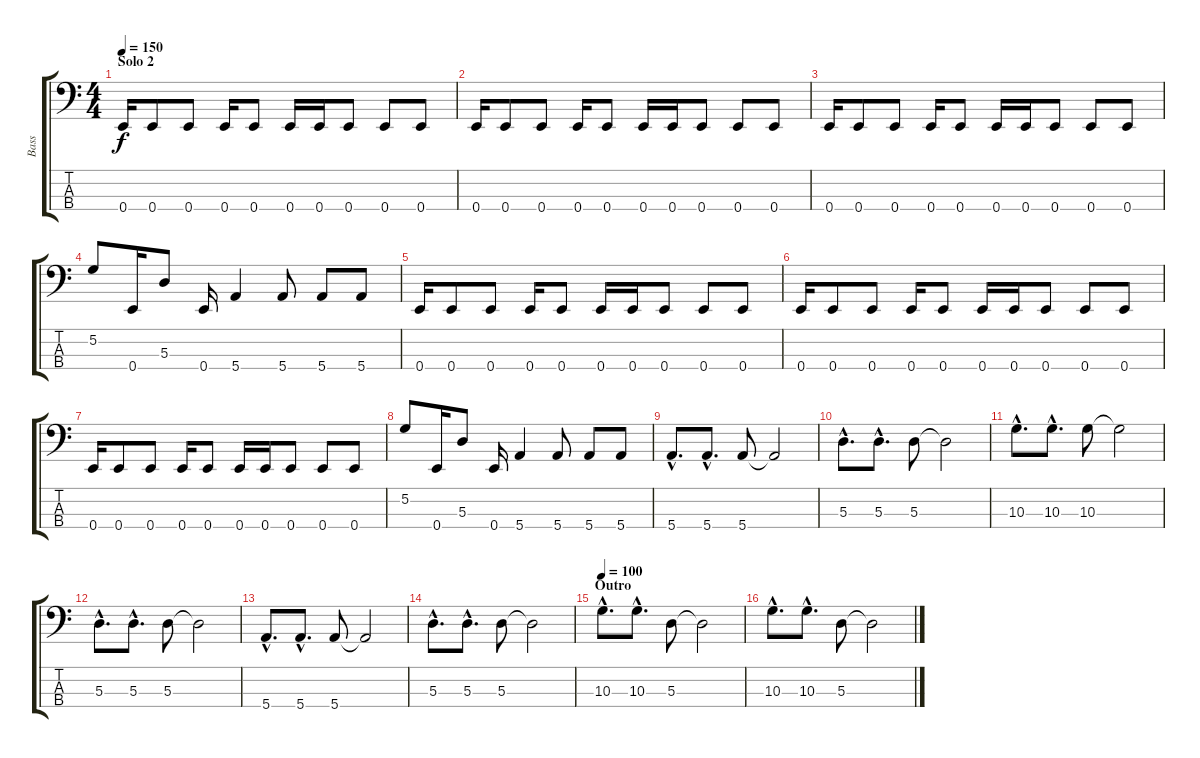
\track ("Bass" "Bass") {instrument electricbasspick}
\staff {score tabs}
\tuning (G2 D2 A1 E1) {hide}
\ts (4 4)
\section ("" "Solo 2")
\tempo 150
\clef f4
\ks c
0.4.16{dy f} 0.4.8 0.4.8 0.4.16 0.4.8 0.4.16 0.4.16 0.4.8 0.4.8 0.4.8 |
0.4.16 0.4.8 0.4.8 0.4.16 0.4.8 0.4.16 0.4.16 0.4.8 0.4.8 0.4.8 |
0.4.16 0.4.8 0.4.8 0.4.16 0.4.8 0.4.16 0.4.16 0.4.8 0.4.8 0.4.8 |
5.2.8 0.4.16 5.3.8 0.4.16 5.4.4 5.4.8 5.4.8 5.4.8 |
0.4.16 0.4.8 0.4.8 0.4.16 0.4.8 0.4.16 0.4.16 0.4.8 0.4.8 0.4.8 |
0.4.16 0.4.8 0.4.8 0.4.16 0.4.8 0.4.16 0.4.16 0.4.8 0.4.8 0.4.8 |
0.4.16 0.4.8 0.4.8 0.4.16 0.4.8 0.4.16 0.4.16 0.4.8 0.4.8 0.4.8 |
5.2.8 0.4.16 5.3.8 0.4.16 5.4.4 5.4.8 5.4.8 5.4.8 |
5.4{hac}.8{d} 5.4{hac}.8{d} 5.4.8 5.4{t}.2 |
5.3{hac}.8{d} 5.3{hac}.8{d} 5.3.8 5.3{t}.2 |
10.3{hac}.8{d} 10.3{hac}.8{d} 10.3.8 10.3{t}.2 |
5.3{hac}.8{d} 5.3{hac}.8{d} 5.3.8 5.3{t}.2 |
5.4{hac}.8{d} 5.4{hac}.8{d} 5.4.8 5.4{t}.2 |
5.3{hac}.8{d} 5.3{hac}.8{d} 5.3.8 5.3{t}.2 |
\section ("" "Outro")
\tempo 100
10.3{hac}.8{d} 10.3{hac}.8{d} 5.3.8 5.3{t}.2 |
10.3{hac}.8{d} 10.3{hac}.8{d} 5.3.8 5.3{t}.2
